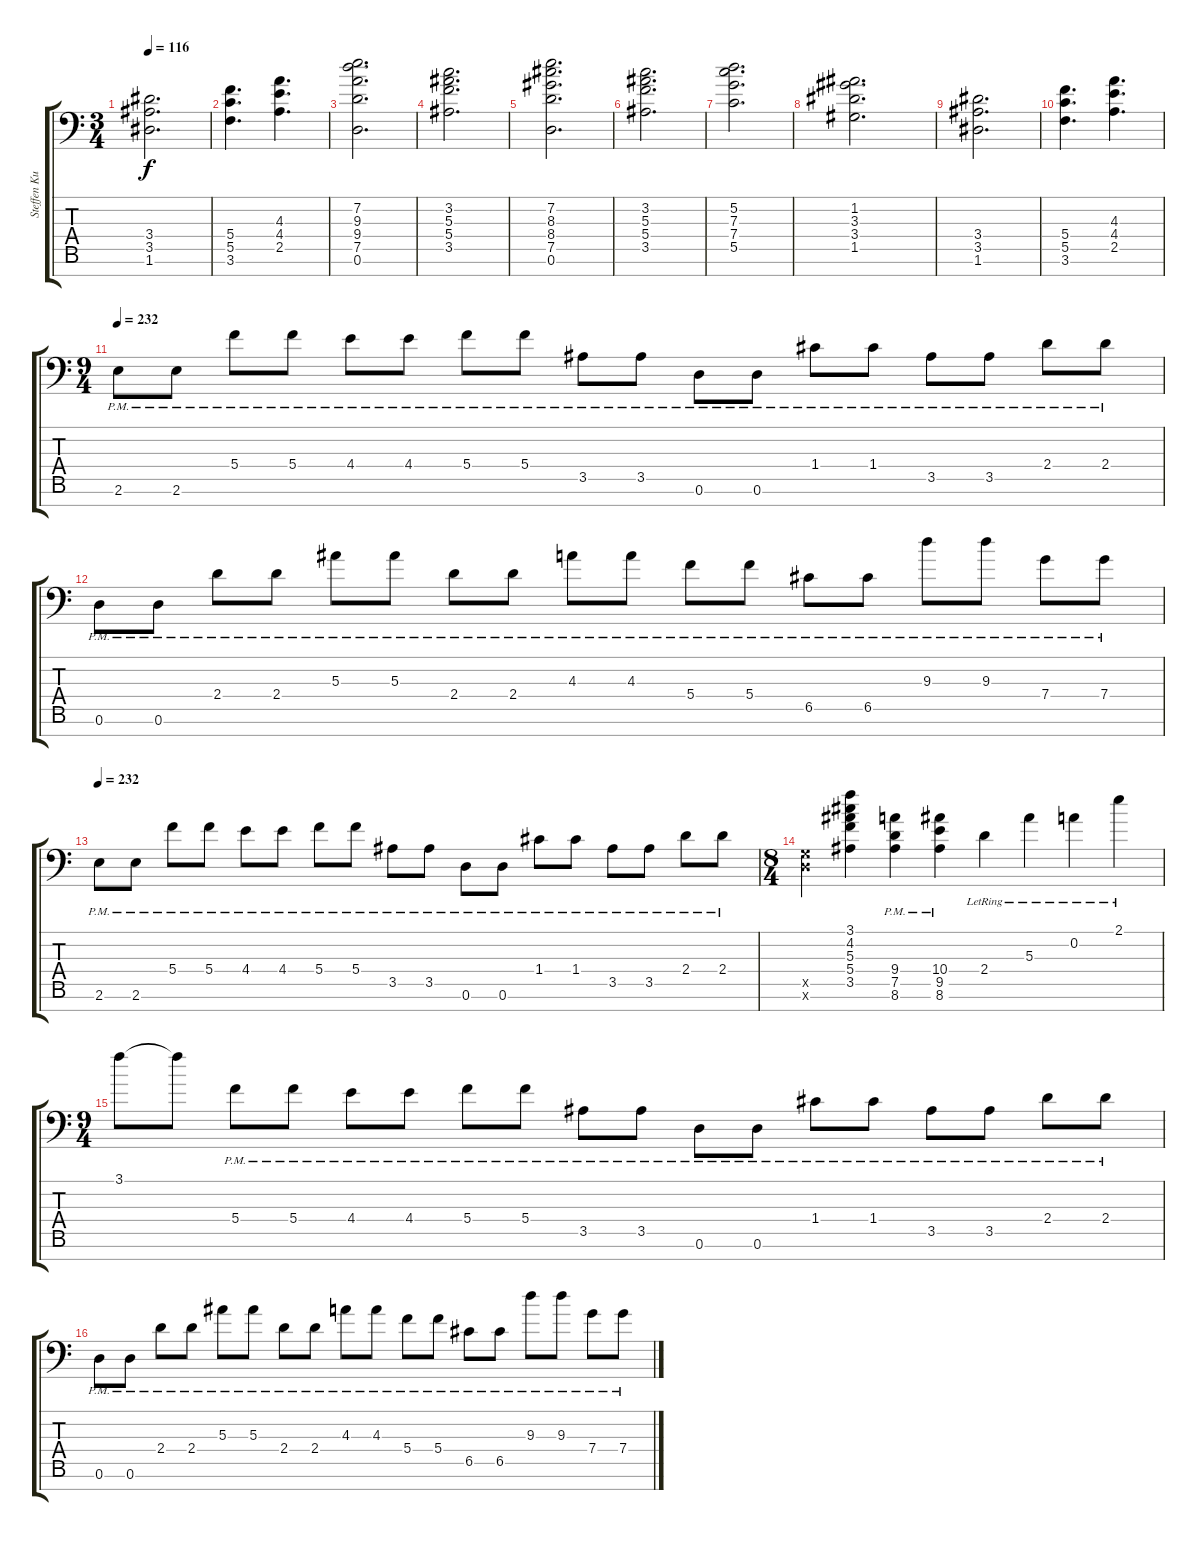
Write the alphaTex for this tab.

\track ("Steffen Kummerer" "Steffen Ku") {instrument distortionguitar}
\staff {score tabs}
\tuning (D4 A3 F3 C3 G2 D2 A1) {hide}
\ts (3 4)
\tempo 116
\clef f4
\ks c
(3.4 3.5 1.6).2{d dy f} |
(5.4 5.5 3.6).4{d} (4.3 4.4 2.5).4{d} |
(7.2 9.3 9.4 7.5 0.6).2{d balance 8} |
(3.2 5.3 5.4 3.5).2{d} |
(7.2 8.3 8.4 7.5 0.6).2{d} |
(3.2 5.3 5.4 3.5).2{d} |
(5.2 7.3 7.4 5.5).2{d} |
(1.2 3.3 3.4 1.5).2{d} |
(3.4 3.5 1.6).2{d} |
(5.4 5.5 3.6).4{d} (4.3 4.4 2.5).4{d} |
\ts (9 4)
\tempo 232
2.6{pm}.8 2.6{pm}.8 5.4{pm}.8 5.4{pm}.8 4.4{pm}.8 4.4{pm}.8 5.4{pm}.8 5.4{pm}.8 3.5{pm}.8 3.5{pm}.8 0.6{pm}.8 0.6{pm}.8 1.4{pm}.8 1.4{pm}.8 3.5{pm}.8 3.5{pm}.8 2.4{pm}.8 2.4{pm}.8 |
0.6{pm}.8 0.6{pm}.8 2.4{pm}.8 2.4{pm}.8 5.3{pm}.8 5.3{pm}.8 2.4{pm}.8 2.4{pm}.8 4.3{pm}.8 4.3{pm}.8 5.4{pm}.8 5.4{pm}.8 6.5{pm}.8 6.5{pm}.8 9.3{pm}.8 9.3{pm}.8 7.4{pm}.8 7.4{pm}.8 |
\tempo 232
2.6{pm}.8 2.6{pm}.8 5.4{pm}.8 5.4{pm}.8 4.4{pm}.8 4.4{pm}.8 5.4{pm}.8 5.4{pm}.8 3.5{pm}.8 3.5{pm}.8 0.6{pm}.8 0.6{pm}.8 1.4{pm}.8 1.4{pm}.8 3.5{pm}.8 3.5{pm}.8 2.4{pm}.8 2.4{pm}.8 |
\ts (8 4)
(0.5{x} 0.6{x}).4 (3.1 4.2 5.3 5.4 3.5).4 (9.4{pm} 7.5 8.6).4 (10.4{pm} 9.5 8.6).4 2.4{lr}.4 5.3{lr}.4 0.2{lr}.4 2.1{lr}.4 |
\ts (9 4)
3.1.8 3.1{t}.8 5.4{pm}.8 5.4{pm}.8 4.4{pm}.8 4.4{pm}.8 5.4{pm}.8 5.4{pm}.8 3.5{pm}.8 3.5{pm}.8 0.6{pm}.8 0.6{pm}.8 1.4{pm}.8 1.4{pm}.8 3.5{pm}.8 3.5{pm}.8 2.4{pm}.8 2.4{pm}.8 |
0.6{pm}.8 0.6{pm}.8 2.4{pm}.8 2.4{pm}.8 5.3{pm}.8 5.3{pm}.8 2.4{pm}.8 2.4{pm}.8 4.3{pm}.8 4.3{pm}.8 5.4{pm}.8 5.4{pm}.8 6.5{pm}.8 6.5{pm}.8 9.3{pm}.8 9.3{pm}.8 7.4{pm}.8 7.4{pm}.8
